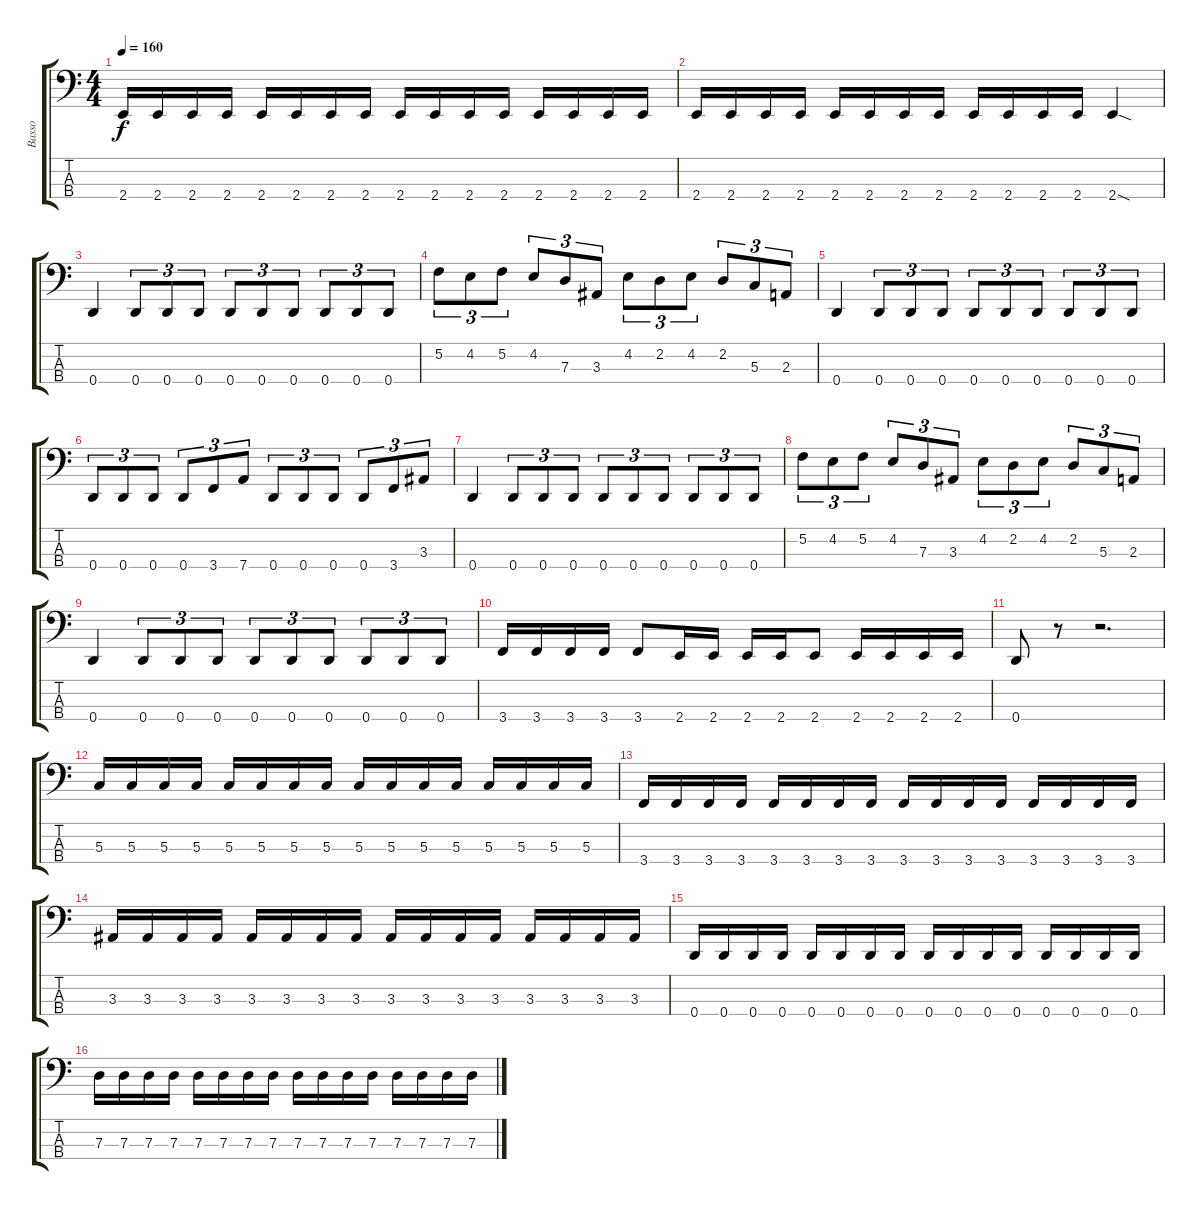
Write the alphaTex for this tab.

\track ("Basso" "Basso") {instrument electricbassfinger}
\staff {score tabs}
\tuning (F2 C2 G1 D1) {hide}
\ts (4 4)
\tempo 160
\clef f4
\ks c
2.4.16{dy f} 2.4.16 2.4.16 2.4.16 2.4.16 2.4.16 2.4.16 2.4.16 2.4.16 2.4.16 2.4.16 2.4.16 2.4.16 2.4.16 2.4.16 2.4.16 |
2.4.16 2.4.16 2.4.16 2.4.16 2.4.16 2.4.16 2.4.16 2.4.16 2.4.16 2.4.16 2.4.16 2.4.16 2.4{sod}.4 |
0.4.4 0.4.8{tu (3 2)} 0.4.8{tu (3 2)} 0.4.8{tu (3 2)} 0.4.8{tu (3 2)} 0.4.8{tu (3 2)} 0.4.8{tu (3 2)} 0.4.8{tu (3 2)} 0.4.8{tu (3 2)} 0.4.8{tu (3 2)} |
5.2.8{tu (3 2)} 4.2.8{tu (3 2)} 5.2.8{tu (3 2)} 4.2.8{tu (3 2)} 7.3.8{tu (3 2)} 3.3.8{tu (3 2)} 4.2.8{tu (3 2)} 2.2.8{tu (3 2)} 4.2.8{tu (3 2)} 2.2.8{tu (3 2)} 5.3.8{tu (3 2)} 2.3.8{tu (3 2)} |
0.4.4 0.4.8{tu (3 2)} 0.4.8{tu (3 2)} 0.4.8{tu (3 2)} 0.4.8{tu (3 2)} 0.4.8{tu (3 2)} 0.4.8{tu (3 2)} 0.4.8{tu (3 2)} 0.4.8{tu (3 2)} 0.4.8{tu (3 2)} |
0.4.8{tu (3 2)} 0.4.8{tu (3 2)} 0.4.8{tu (3 2)} 0.4.8{tu (3 2)} 3.4.8{tu (3 2)} 7.4.8{tu (3 2)} 0.4.8{tu (3 2)} 0.4.8{tu (3 2)} 0.4.8{tu (3 2)} 0.4.8{tu (3 2)} 3.4.8{tu (3 2)} 3.3.8{tu (3 2)} |
0.4.4 0.4.8{tu (3 2)} 0.4.8{tu (3 2)} 0.4.8{tu (3 2)} 0.4.8{tu (3 2)} 0.4.8{tu (3 2)} 0.4.8{tu (3 2)} 0.4.8{tu (3 2)} 0.4.8{tu (3 2)} 0.4.8{tu (3 2)} |
5.2.8{tu (3 2)} 4.2.8{tu (3 2)} 5.2.8{tu (3 2)} 4.2.8{tu (3 2)} 7.3.8{tu (3 2)} 3.3.8{tu (3 2)} 4.2.8{tu (3 2)} 2.2.8{tu (3 2)} 4.2.8{tu (3 2)} 2.2.8{tu (3 2)} 5.3.8{tu (3 2)} 2.3.8{tu (3 2)} |
0.4.4 0.4.8{tu (3 2)} 0.4.8{tu (3 2)} 0.4.8{tu (3 2)} 0.4.8{tu (3 2)} 0.4.8{tu (3 2)} 0.4.8{tu (3 2)} 0.4.8{tu (3 2)} 0.4.8{tu (3 2)} 0.4.8{tu (3 2)} |
3.4.16 3.4.16 3.4.16 3.4.16 3.4.8 2.4.16 2.4.16 2.4.16 2.4.16 2.4.8 2.4.16 2.4.16 2.4.16 2.4.16 |
0.4.8 r.8 r.2{d} |
5.3.16 5.3.16 5.3.16 5.3.16 5.3.16 5.3.16 5.3.16 5.3.16 5.3.16 5.3.16 5.3.16 5.3.16 5.3.16 5.3.16 5.3.16 5.3.16 |
3.4.16 3.4.16 3.4.16 3.4.16 3.4.16 3.4.16 3.4.16 3.4.16 3.4.16 3.4.16 3.4.16 3.4.16 3.4.16 3.4.16 3.4.16 3.4.16 |
3.3.16 3.3.16 3.3.16 3.3.16 3.3.16 3.3.16 3.3.16 3.3.16 3.3.16 3.3.16 3.3.16 3.3.16 3.3.16 3.3.16 3.3.16 3.3.16 |
0.4.16 0.4.16 0.4.16 0.4.16 0.4.16 0.4.16 0.4.16 0.4.16 0.4.16 0.4.16 0.4.16 0.4.16 0.4.16 0.4.16 0.4.16 0.4.16 |
7.3.16 7.3.16 7.3.16 7.3.16 7.3.16 7.3.16 7.3.16 7.3.16 7.3.16 7.3.16 7.3.16 7.3.16 7.3.16 7.3.16 7.3.16 7.3.16
